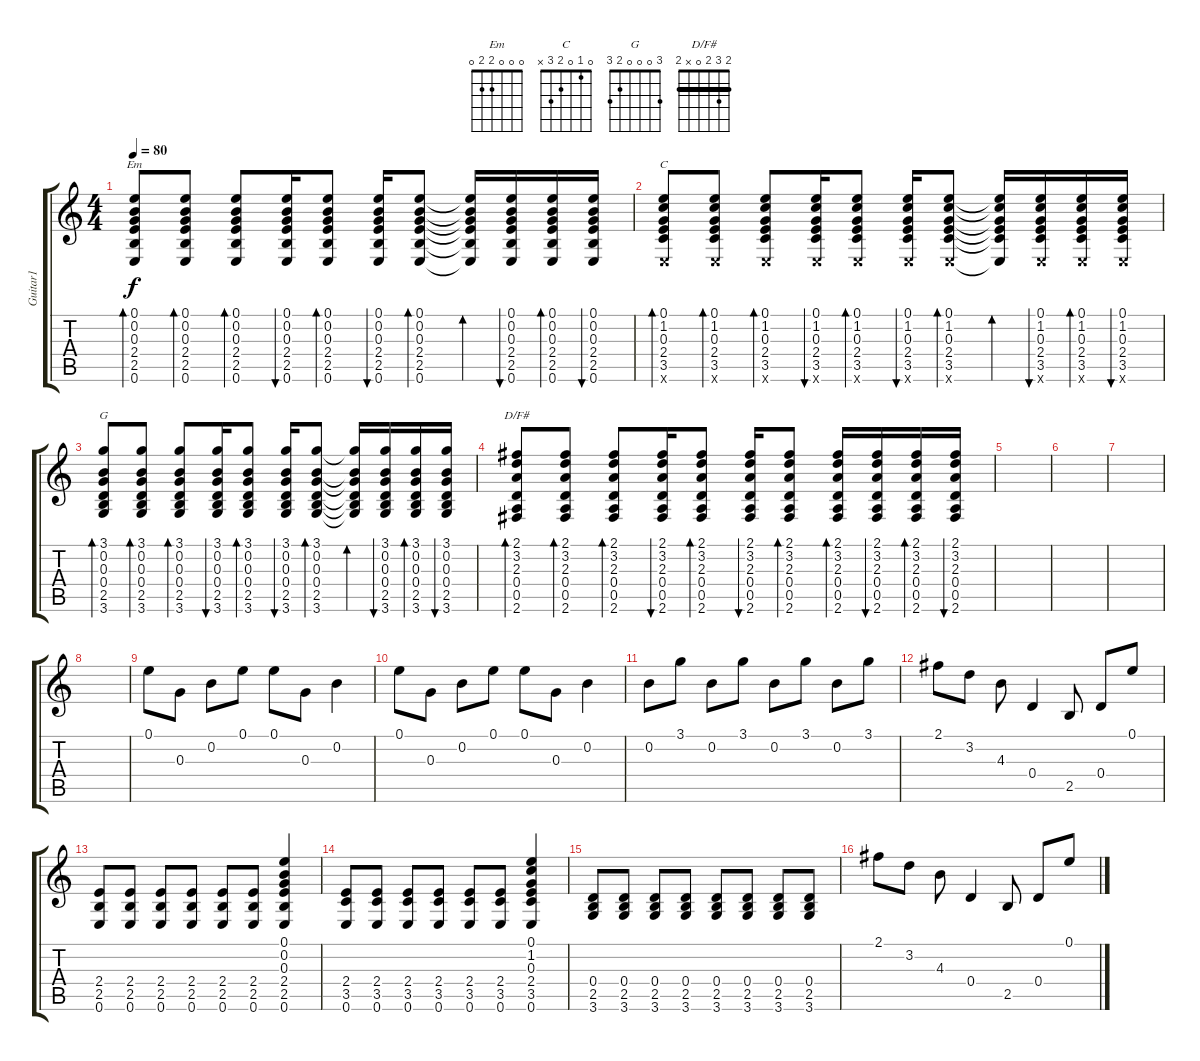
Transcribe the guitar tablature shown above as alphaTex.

\track ("Guitar1" "Guitar1") {instrument electricguitarclean}
\staff {score tabs}
\tuning (E4 B3 G3 D3 A2 E2) {hide}
\chord ("Em" 0 0 0 2 2 0)
\chord ("C" 0 1 0 2 3 x)
\chord ("G" 3 0 0 0 2 3)
\chord ("D/F#" 2 3 2 0 x 2) {barre 2}
\ts (4 4)
\tempo 80
\clef g2
\ks c
(0.1 0.2 0.3 2.4 2.5 0.6).8{bd 60 ch "Em" dy f instrument electricguitarclean} (0.1 0.2 0.3 2.4 2.5 0.6).8{bd 30} (0.1 0.2 0.3 2.4 2.5 0.6).8{bd 30} (0.1 0.2 0.3 2.4 2.5 0.6).16{bu 30} (0.1 0.2 0.3 2.4 2.5 0.6).8{bd 30} (0.1 0.2 0.3 2.4 2.5 0.6).16{bu 30} (0.1 0.2 0.3 2.4 2.5 0.6).8{bd 60} (0.1{t} 0.2{t} 0.3{t} 2.4{t} 2.5{t} 0.6{t}).16{bd 30} (0.1 0.2 0.3 2.4 2.5 0.6).16{bu 30} (0.1 0.2 0.3 2.4 2.5 0.6).16{bd 30} (0.1 0.2 0.3 2.4 2.5 0.6).16{bu 30} |
(0.1 1.2 0.3 2.4 3.5 0.6{x}).8{bd 30 ch "C"} (0.1 1.2 0.3 2.4 3.5 0.6{x}).8{bd 30} (0.1 1.2 0.3 2.4 3.5 0.6{x}).8{bd 30} (0.1 1.2 0.3 2.4 3.5 0.6{x}).16{bu 30} (0.1 1.2 0.3 2.4 3.5 0.6{x}).8{bd 30} (0.1 1.2 0.3 2.4 3.5 0.6{x}).16{bu 30} (0.1 1.2 0.3 2.4 3.5 0.6{x}).8{bd 30} (0.1{t} 1.2{t} 0.3{t} 2.4{t} 3.5{t} 0.6{t}).16{bd 30} (0.1 1.2 0.3 2.4 3.5 0.6{x}).16{bu 30} (0.1 1.2 0.3 2.4 3.5 0.6{x}).16{bd 30} (0.1 1.2 0.3 2.4 3.5 0.6{x}).16{bu 30} |
(3.1 0.2 0.3 0.4 2.5 3.6).8{bd 30 ch "G"} (3.1 0.2 0.3 0.4 2.5 3.6).8{bd 30} (3.1 0.2 0.3 0.4 2.5 3.6).8{bd 30} (3.1 0.2 0.3 0.4 2.5 3.6).16{bu 30} (3.1 0.2 0.3 0.4 2.5 3.6).8{bd 30} (3.1 0.2 0.3 0.4 2.5 3.6).16{bu 30} (3.1 0.2 0.3 0.4 2.5 3.6).8{bd 30} (3.1{t} 0.2{t} 0.3{t} 0.4{t} 2.5{t} 3.6{t}).16{bd 30} (3.1 0.2 0.3 0.4 2.5 3.6).16{bu 30} (3.1 0.2 0.3 0.4 2.5 3.6).16{bd 30} (3.1 0.2 0.3 0.4 2.5 3.6).16{bu 30} |
(2.1 3.2 2.3 0.4 0.5 2.6).8{bd 30 ch "D/F#"} (2.1 3.2 2.3 0.4 0.5 2.6).8{bd 30} (2.1 3.2 2.3 0.4 0.5 2.6).8{bd 30} (2.1 3.2 2.3 0.4 0.5 2.6).16{bu 30} (2.1 3.2 2.3 0.4 0.5 2.6).8{bd 30} (2.1 3.2 2.3 0.4 0.5 2.6).16{bu 30} (2.1 3.2 2.3 0.4 0.5 2.6).8{bd 30} (2.1 3.2 2.3 0.4 0.5 2.6).16{bd 30} (2.1 3.2 2.3 0.4 0.5 2.6).16{bu 30} (2.1 3.2 2.3 0.4 0.5 2.6).16{bd 30} (2.1 3.2 2.3 0.4 0.5 2.6).16{bu 30} |
|
|
|
|
0.1.8{volume 16 instrument electricguitarclean} 0.3.8 0.2.8 0.1.8 0.1.8 0.3.8 0.2.4 |
0.1.8{volume 16 instrument electricguitarclean} 0.3.8 0.2.8 0.1.8 0.1.8 0.3.8 0.2.4 |
0.2.8 3.1.8 0.2.8 3.1.8 0.2.8 3.1.8 0.2.8 3.1.8 |
2.1.8 3.2.8 4.3.8 0.4.4 2.5.8 0.4.8 0.1.8 |
(2.4 2.5 0.6).8{volume 10 instrument electricguitarjazz} (2.4 2.5 0.6).8 (2.4 2.5 0.6).8 (2.4 2.5 0.6).8 (2.4 2.5 0.6).8 (2.4 2.5 0.6).8 (0.1 0.2 0.3 2.4 2.5 0.6).4 |
(2.4 3.5 0.6).8 (2.4 3.5 0.6).8 (2.4 3.5 0.6).8 (2.4 3.5 0.6).8 (2.4 3.5 0.6).8 (2.4 3.5 0.6).8 (0.1 1.2 0.3 2.4 3.5 0.6).4 |
(0.4 2.5 3.6).8 (0.4 2.5 3.6).8 (0.4 2.5 3.6).8 (0.4 2.5 3.6).8 (0.4 2.5 3.6).8 (0.4 2.5 3.6).8 (0.4 2.5 3.6).8 (0.4 2.5 3.6).8 |
2.1.8 3.2.8 4.3.8 0.4.4 2.5.8 0.4.8 0.1.8
